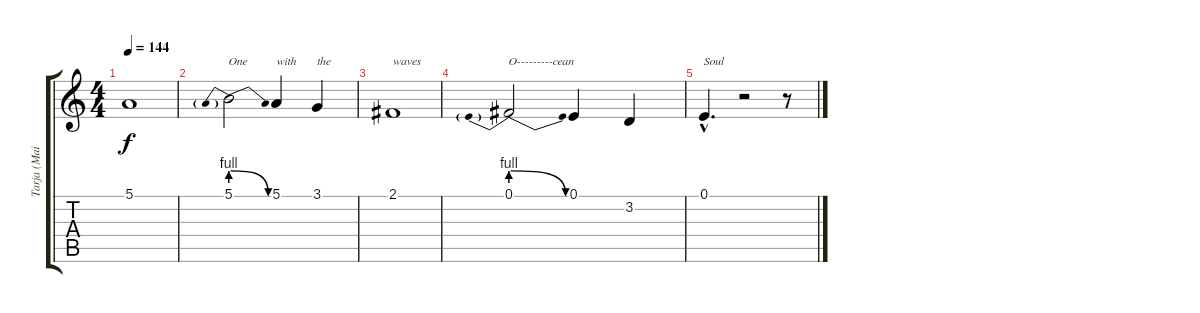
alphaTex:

\track ("Tarja (Main Vocals)" "Tarja (Mai") {instrument lead6voice}
\staff {score tabs}
\tuning (E4 B3 G3 D3 A2 E2) {hide}
\ts (4 4)
\tempo 144
\clef g2
\ks c
5.1{t}.1{dy f} |
5.1{be (prebendrelease 0 4 60 0)}.2{txt "One"} 5.1.4{txt "with"} 3.1.4{txt "the"} |
2.1.1{txt "waves"} |
0.1{be (prebendrelease 0 4 60 0)}.2{txt "O---------cean"} 0.1.4 3.2.4 |
0.1{hac}.4{d txt "Soul"} r.2 r.8
